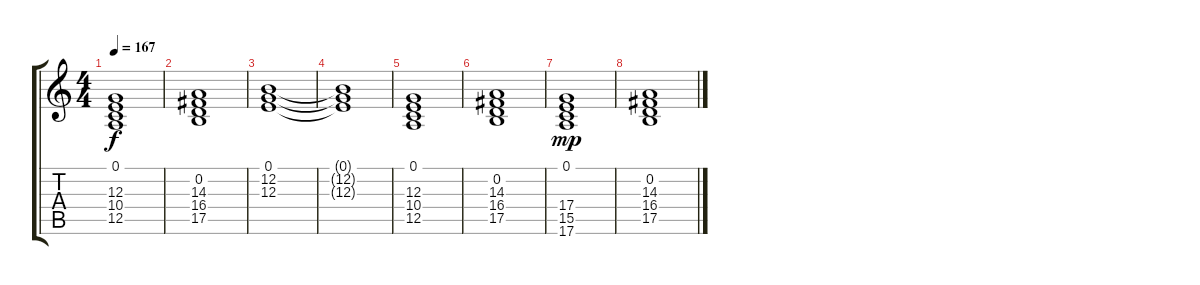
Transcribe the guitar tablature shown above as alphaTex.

\track "" {instrument pad7halo}
\staff {score tabs}
\tuning (E4 B3 G3 D3 A2 E2) {hide}
\ts (4 4)
\tempo 167
\clef g2
\ks c
(0.1 12.3 10.4 12.5).1{dy f} |
(0.2 14.3 16.4 17.5).1 |
(0.1 12.2 12.3).1 |
(0.1{t} 12.2{t} 12.3{t}).1 |
(0.1 12.3 10.4 12.5).1 |
(0.2 14.3 16.4 17.5).1 |
(0.1 17.4 15.5 17.6).1{dy mp} |
(0.2 14.3 16.4 17.5).1
